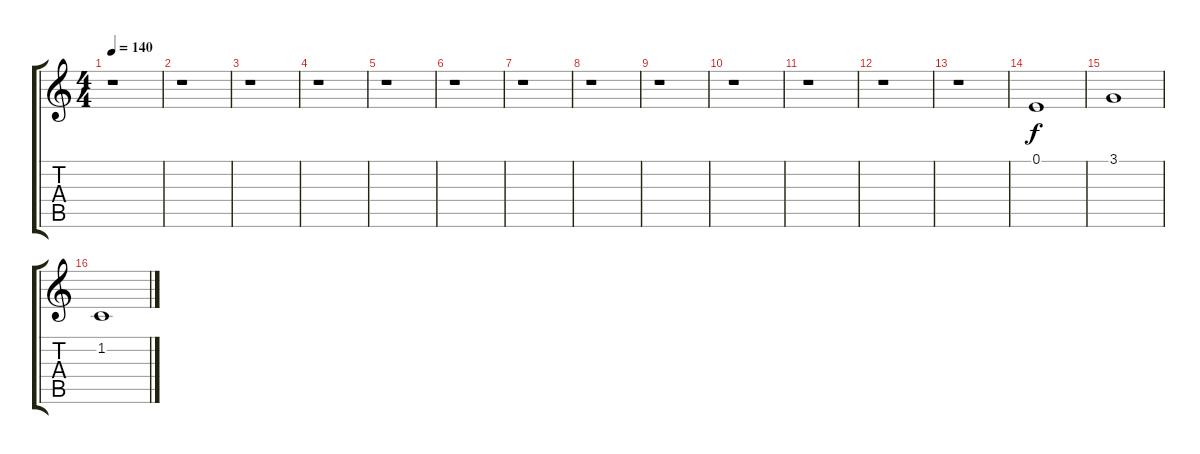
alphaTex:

\track "" {instrument synthbrass2}
\staff {score tabs}
\tuning (E4 B3 G3 D3 A2 E2) {hide}
\ts (4 4)
\tempo 140
\clef g2
\ks c
r.1{dy f} |
r.1 |
r.1 |
r.1 |
r.1 |
r.1 |
r.1 |
r.1 |
r.1 |
r.1 |
r.1 |
r.1 |
r.1 |
0.1.1 |
3.1.1 |
1.2.1
